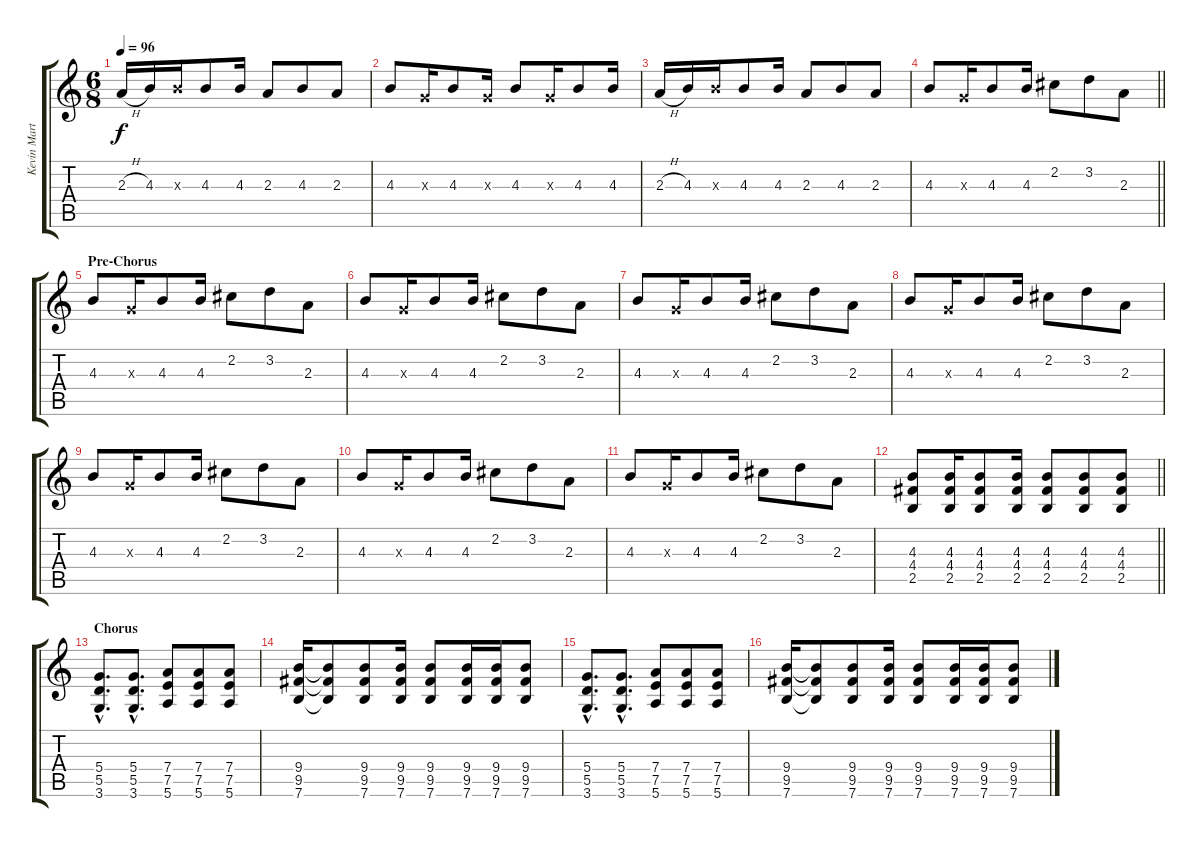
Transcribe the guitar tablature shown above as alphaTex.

\track ("Kevin Martin Guitar" "Kevin Mart") {instrument electricguitarmuted}
\staff {score tabs}
\tuning (E4 B3 G3 D3 A2 E2) {hide}
\ts (6 8)
\tempo 96
\clef g2
\ks c
2.3{h}.16{dy f} 4.3.16 4.3{x}.16 4.3.8 4.3.16 2.3.8 4.3.8 2.3.8 |
4.3.8 0.3{x}.16 4.3.8 0.3{x}.16 4.3.8 0.3{x}.16 4.3.8 4.3.16 |
2.3{h}.16 4.3.16 4.3{x}.16 4.3.8 4.3.16 2.3.8 4.3.8 2.3.8 |
\barLineRight lightlight
4.3.8 0.3{x}.16 4.3.8 4.3.16 2.2.8 3.2.8 2.3.8 |
\section ("" "Pre-Chorus")
4.3.8 0.3{x}.16 4.3.8 4.3.16 2.2.8 3.2.8 2.3.8 |
4.3.8 0.3{x}.16 4.3.8 4.3.16 2.2.8 3.2.8 2.3.8 |
4.3.8 0.3{x}.16 4.3.8 4.3.16 2.2.8 3.2.8 2.3.8 |
4.3.8 0.3{x}.16 4.3.8 4.3.16 2.2.8 3.2.8 2.3.8 |
4.3.8 0.3{x}.16 4.3.8 4.3.16 2.2.8 3.2.8 2.3.8 |
4.3.8 0.3{x}.16 4.3.8 4.3.16 2.2.8 3.2.8 2.3.8 |
4.3.8 0.3{x}.16 4.3.8 4.3.16 2.2.8 3.2.8 2.3.8 |
\barLineRight lightlight
(4.3 4.4 2.5).8{instrument distortionguitar} (4.3 4.4 2.5).16 (4.3 4.4 2.5).8 (4.3 4.4 2.5).16 (4.3 4.4 2.5).8 (4.3 4.4 2.5).8 (4.3 4.4 2.5).8 |
\section ("" "Chorus")
(5.4{hac} 5.5{hac} 3.6{hac}).8{d} (5.4{hac} 5.5{hac} 3.6{hac}).8{d} (7.4 7.5 5.6).8 (7.4 7.5 5.6).8 (7.4 7.5 5.6).8 |
(9.4 9.5 7.6).16 (9.4{t} 9.5{t} 7.6{t}).8 (9.4 9.5 7.6).8 (9.4 9.5 7.6).16 (9.4 9.5 7.6).8 (9.4 9.5 7.6).16 (9.4 9.5 7.6).16 (9.4 9.5 7.6).8 |
(5.4{hac} 5.5{hac} 3.6{hac}).8{d} (5.4{hac} 5.5{hac} 3.6{hac}).8{d} (7.4 7.5 5.6).8 (7.4 7.5 5.6).8 (7.4 7.5 5.6).8 |
(9.4 9.5 7.6).16 (9.4{t} 9.5{t} 7.6{t}).8 (9.4 9.5 7.6).8 (9.4 9.5 7.6).16 (9.4 9.5 7.6).8 (9.4 9.5 7.6).16 (9.4 9.5 7.6).16 (9.4 9.5 7.6).8
